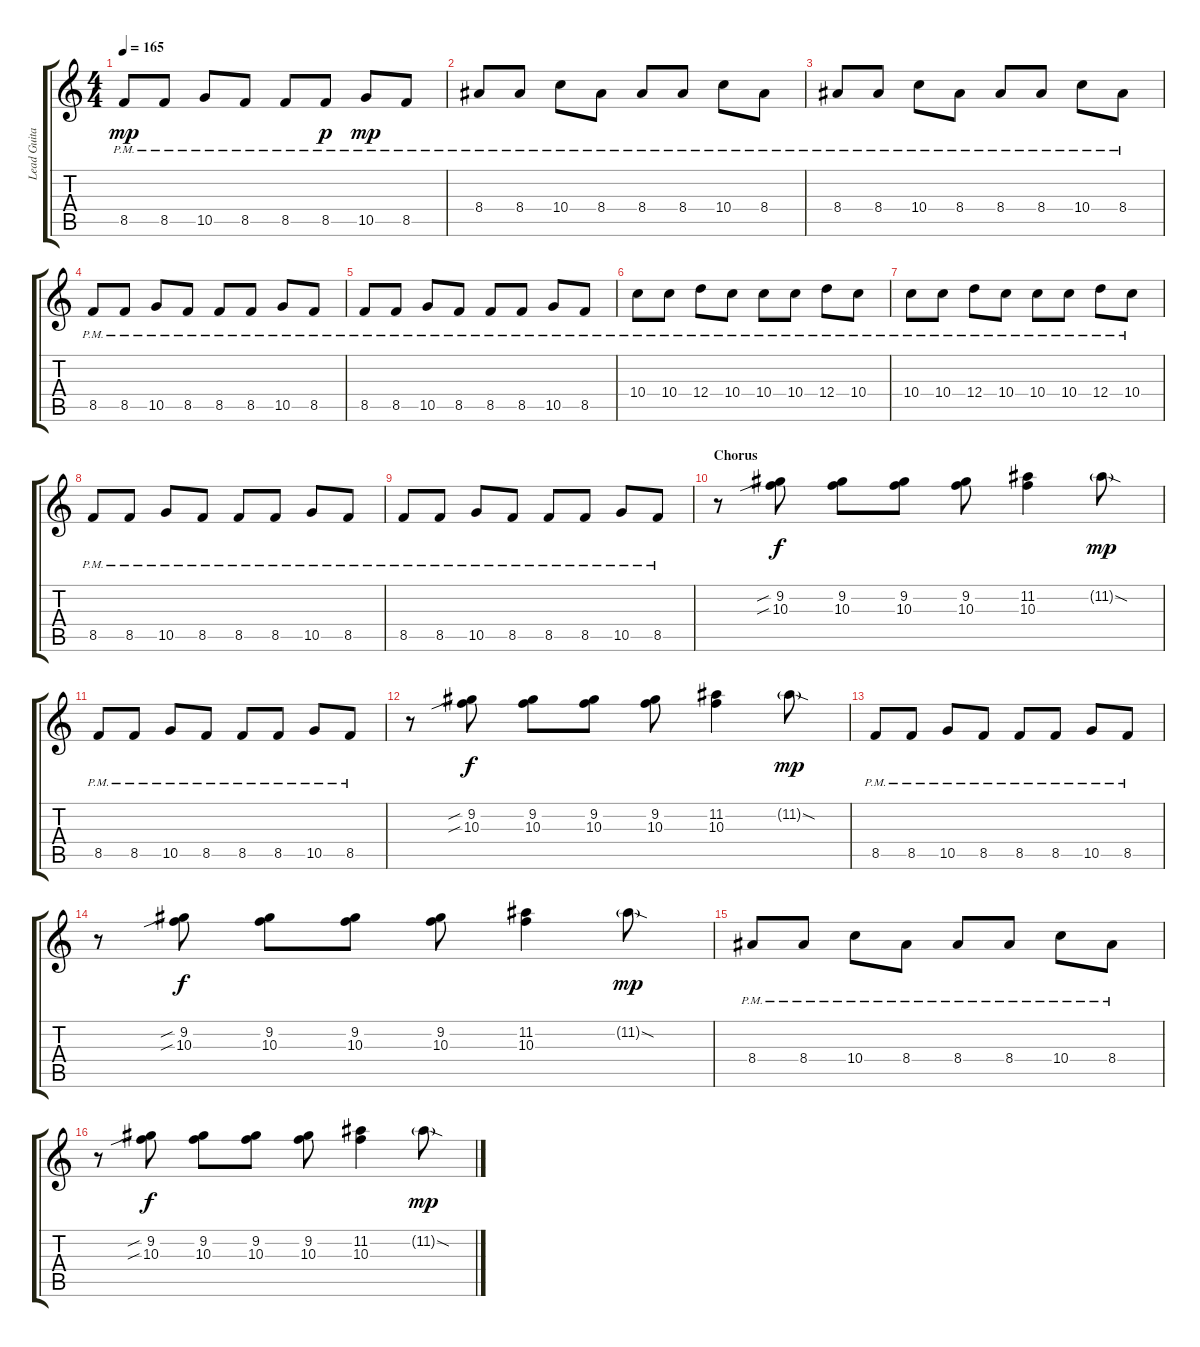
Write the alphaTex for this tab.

\track ("Lead Guitar" "Lead Guita") {instrument distortionguitar}
\staff {score tabs}
\tuning (E4 B3 G3 D3 A2 E2) {hide}
\ts (4 4)
\tempo 165
\clef g2
\ks c
8.5{pm}.8{dy mp} 8.5{pm}.8 10.5{pm}.8 8.5{pm}.8 8.5{pm}.8 8.5{pm}.8{dy p} 10.5{pm}.8{dy mp} 8.5{pm}.8 |
8.4{pm}.8 8.4{pm}.8 10.4{pm}.8 8.4{pm}.8 8.4{pm}.8 8.4{pm}.8 10.4{pm}.8 8.4{pm}.8 |
8.4{pm}.8 8.4{pm}.8 10.4{pm}.8 8.4{pm}.8 8.4{pm}.8 8.4{pm}.8 10.4{pm}.8 8.4{pm}.8 |
8.5{pm}.8 8.5{pm}.8 10.5{pm}.8 8.5{pm}.8 8.5{pm}.8 8.5{pm}.8 10.5{pm}.8 8.5{pm}.8 |
8.5{pm}.8 8.5{pm}.8 10.5{pm}.8 8.5{pm}.8 8.5{pm}.8 8.5{pm}.8 10.5{pm}.8 8.5{pm}.8 |
10.4{pm}.8 10.4{pm}.8 12.4{pm}.8 10.4{pm}.8 10.4{pm}.8 10.4{pm}.8 12.4{pm}.8 10.4{pm}.8 |
10.4{pm}.8 10.4{pm}.8 12.4{pm}.8 10.4{pm}.8 10.4{pm}.8 10.4{pm}.8 12.4{pm}.8 10.4{pm}.8 |
8.5{pm}.8 8.5{pm}.8 10.5{pm}.8 8.5{pm}.8 8.5{pm}.8 8.5{pm}.8 10.5{pm}.8 8.5{pm}.8 |
8.5{pm}.8 8.5{pm}.8 10.5{pm}.8 8.5{pm}.8 8.5{pm}.8 8.5{pm}.8 10.5{pm}.8 8.5{pm}.8 |
\section ("" "Chorus")
r.8 (9.2{sib} 10.3{sib}).8{dy f} (9.2 10.3).8 (9.2 10.3).8 (9.2 10.3).8 (11.2 10.3).4 11.2{sod g}.8{dy mp} |
8.5{pm}.8 8.5{pm}.8 10.5{pm}.8 8.5{pm}.8 8.5{pm}.8 8.5{pm}.8 10.5{pm}.8 8.5{pm}.8 |
r.8 (9.2{sib} 10.3{sib}).8{dy f} (9.2 10.3).8 (9.2 10.3).8 (9.2 10.3).8 (11.2 10.3).4 11.2{sod g}.8{dy mp} |
8.5{pm}.8 8.5{pm}.8 10.5{pm}.8 8.5{pm}.8 8.5{pm}.8 8.5{pm}.8 10.5{pm}.8 8.5{pm}.8 |
r.8 (9.2{sib} 10.3{sib}).8{dy f} (9.2 10.3).8 (9.2 10.3).8 (9.2 10.3).8 (11.2 10.3).4 11.2{sod g}.8{dy mp} |
8.4{pm}.8 8.4{pm}.8 10.4{pm}.8 8.4{pm}.8 8.4{pm}.8 8.4{pm}.8 10.4{pm}.8 8.4{pm}.8 |
r.8 (9.2{sib} 10.3{sib}).8{dy f} (9.2 10.3).8 (9.2 10.3).8 (9.2 10.3).8 (11.2 10.3).4 11.2{sod g}.8{dy mp}
